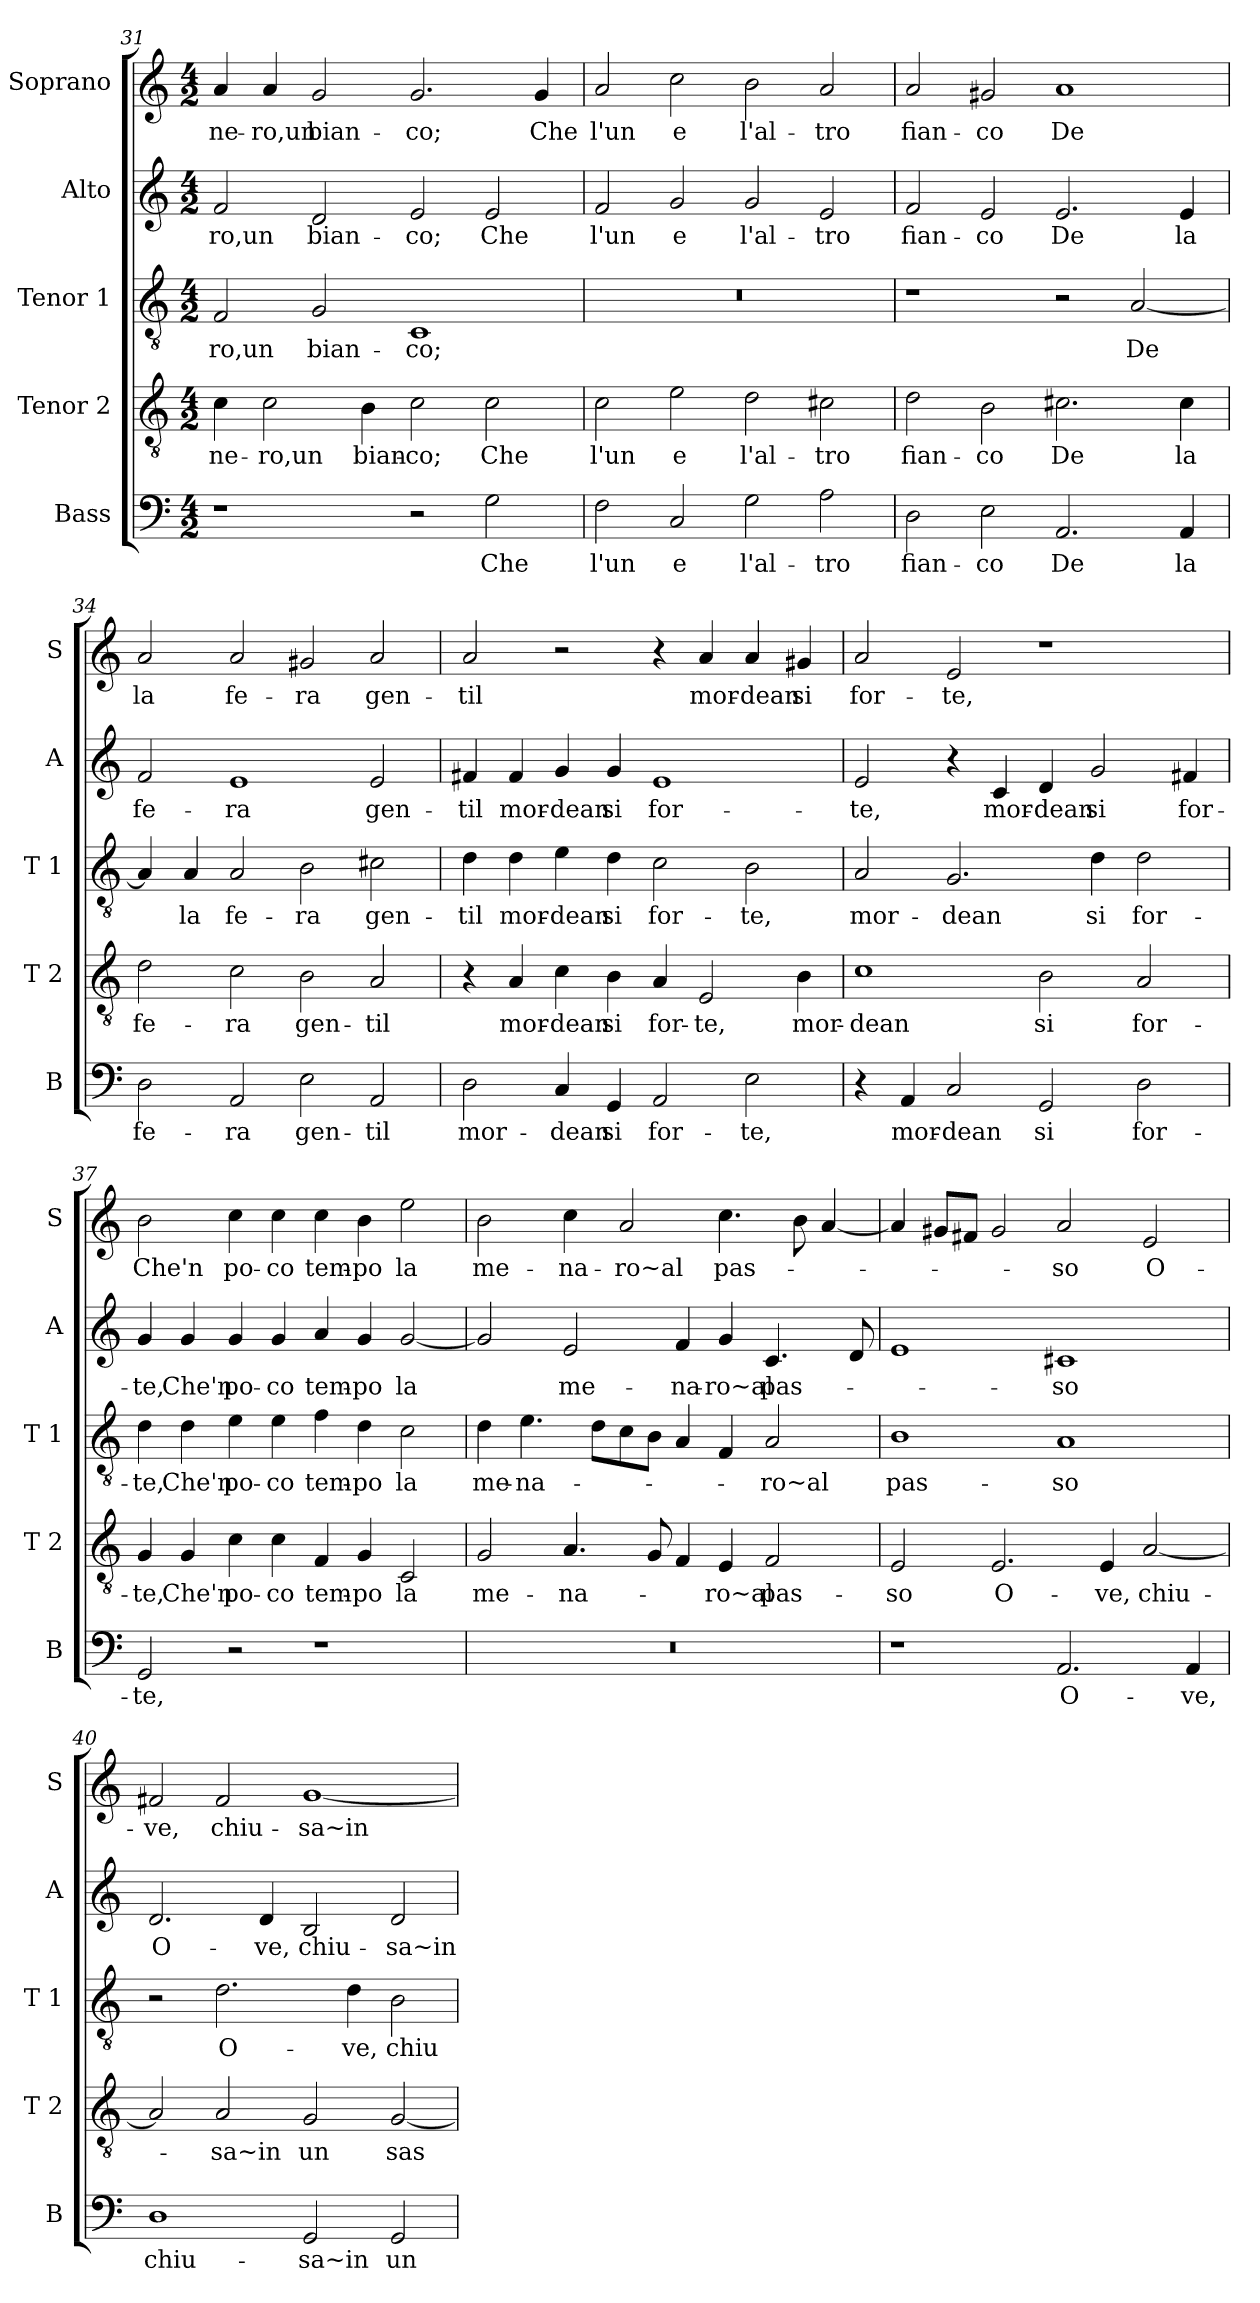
**kern	**text	**kern	**text	**kern	**text	**kern	**text	**kern	**text
*part5	*part5	*part4	*part4	*part3	*part3	*part2	*part2	*part1	*part1
*staff5	*staff5	*staff4	*staff4	*staff3	*staff3	*staff2	*staff2	*staff1	*staff1
*I"Bass	*	*I"Tenor 2	*	*I"Tenor 1	*	*I"Alto	*	*I"Soprano	*
*I'B	*	*I'T 2	*	*I'T 1	*	*I'A	*	*I'S	*
*clefF4	*	*clefGv2	*	*clefGv2	*	*clefG2	*	*clefG2	*
*k[]	*	*k[]	*	*k[]	*	*k[]	*	*k[]	*
*C:	*	*C:	*	*C:	*	*C:	*	*C:	*
*M4/2	*	*M4/2	*	*M4/2	*	*M4/2	*	*M4/2	*
=31	=31	=31	=31	=31	=31	=31	=31	=31	=31
!	!	!	!LO:LY:b	!	!LO:LY:b	!	!LO:LY:b	!	!LO:LY:b
1r	.	4c\	ne-	2F/	-ro,un	2f/	-ro,un	4a/	ne-
!	!	!	!LO:LY:b	!	!	!	!	!	!LO:LY:b
.	.	2c\	-ro,un	.	.	.	.	4a/	-ro,un
!	!	!	!	!	!LO:LY:b	!	!LO:LY:b	!	!LO:LY:b
.	.	.	.	2G/	bian-	2d/	bian-	2g/	bian-
!	!	!	!LO:LY:b	!	!	!	!	!	!
.	.	4B\	bian-	.	.	.	.	.	.
!	!	!	!LO:LY:b	!	!LO:LY:b	!	!LO:LY:b	!	!LO:LY:b
2r	.	2c\	-co;	1C	-co;	2e/	-co;	2.g/	-co;
!	!LO:LY:b	!	!LO:LY:b	!	!	!	!LO:LY:b	!	!
2G\	Che	2c\	Che	.	.	2e/	Che	.	.
!	!	!	!	!	!	!	!	!	!LO:LY:b
.	.	.	.	.	.	.	.	4g/	Che
=32	=32	=32	=32	=32	=32	=32	=32	=32	=32
!	!LO:LY:b	!	!LO:LY:b	!	!	!	!LO:LY:b	!	!LO:LY:b
2F\	l'un	2c\	l'un	0r	.	2f/	l'un	2a/	l'un
!	!LO:LY:b	!	!LO:LY:b	!	!	!	!LO:LY:b	!	!LO:LY:b
2C/	e	2e\	e	.	.	2g/	e	2cc\	e
!	!LO:LY:b	!	!LO:LY:b	!	!	!	!LO:LY:b	!	!LO:LY:b
2G\	l'al-	2d\	l'al-	.	.	2g/	l'al-	2b\	l'al-
!	!LO:LY:b	!	!LO:LY:b	!	!	!	!LO:LY:b	!	!LO:LY:b
2A\	-tro	2c#X\	-tro	.	.	2e/	-tro	2a/	-tro
!!LO:PB:g=z
=33	=33	=33	=33	=33	=33	=33	=33	=33	=33
!	!LO:LY:b	!	!LO:LY:b	!	!	!	!LO:LY:b	!	!LO:LY:b
2D\	fian-	2d\	fian-	1r	.	2f/	fian-	2a/	fian-
!	!LO:LY:b	!	!LO:LY:b	!	!	!	!LO:LY:b	!	!LO:LY:b
2E\	-co	2B\	-co	.	.	2e/	-co	2g#X/	-co
!	!LO:LY:b	!	!LO:LY:b	!	!	!	!LO:LY:b	!	!LO:LY:b
2.AA/	De	2.c#X\	De	2r	.	2.e/	De	1a	De
!	!	!	!	!	!LO:LY:b	!	!	!	!
.	.	.	.	[2A/	De	.	.	.	.
!	!LO:LY:b	!	!LO:LY:b	!	!	!	!LO:LY:b	!	!
4AA/	la	4c#\	la	.	.	4e/	la	.	.
=34	=34	=34	=34	=34	=34	=34	=34	=34	=34
!	!LO:LY:b	!	!LO:LY:b	!	!	!	!LO:LY:b	!	!LO:LY:b
2D\	fe-	2d\	fe-	4A/]	.	2f/	fe-	2a/	la
!	!	!	!	!	!LO:LY:b	!	!	!	!
.	.	.	.	4A/	la	.	.	.	.
!	!LO:LY:b	!	!LO:LY:b	!	!LO:LY:b	!	!LO:LY:b	!	!LO:LY:b
2AA/	-ra	2c\	-ra	2A/	fe-	1e	-ra	2a/	fe-
!	!LO:LY:b	!	!LO:LY:b	!	!LO:LY:b	!	!	!	!LO:LY:b
2E\	gen-	2B\	gen-	2B\	-ra	.	.	2g#X/	-ra
!	!LO:LY:b	!	!LO:LY:b	!	!LO:LY:b	!	!LO:LY:b	!	!LO:LY:b
2AA/	-til	2A/	-til	2c#X\	gen-	2e/	gen-	2a/	gen-
=35	=35	=35	=35	=35	=35	=35	=35	=35	=35
!	!LO:LY:b	!	!	!	!LO:LY:b	!	!LO:LY:b	!	!LO:LY:b
2D\	mor-	4r	.	4d\	-til	4f#X/	-til	2a/	-til
!	!	!	!LO:LY:b	!	!LO:LY:b	!	!LO:LY:b	!	!
.	.	4A/	mor-	4d\	mor-	4f#/	mor-	.	.
!	!LO:LY:b	!	!LO:LY:b	!	!LO:LY:b	!	!LO:LY:b	!	!
4C/	-dean	4c\	-dean	4e\	-dean	4g/	-dean	2r	.
!	!LO:LY:b	!	!LO:LY:b	!	!LO:LY:b	!	!LO:LY:b	!	!
4GG/	si	4B\	si	4d\	si	4g/	si	.	.
!	!LO:LY:b	!	!LO:LY:b	!	!LO:LY:b	!	!LO:LY:b	!	!
2AA/	for-	4A/	for-	2c\	for-	1e	for-	4r	.
!	!	!	!LO:LY:b	!	!	!	!	!	!LO:LY:b
.	.	2E/	-te,	.	.	.	.	4a/	mor-
!	!LO:LY:b	!	!	!	!LO:LY:b	!	!	!	!LO:LY:b
2E\	-te,	.	.	2B\	-te,	.	.	4a/	-dean
!	!	!	!LO:LY:b	!	!	!	!	!	!LO:LY:b
.	.	4B\	mor-	.	.	.	.	4g#X/	si
=36	=36	=36	=36	=36	=36	=36	=36	=36	=36
!	!	!	!LO:LY:b	!	!LO:LY:b	!	!LO:LY:b	!	!LO:LY:b
4r	.	1c	-dean	2A/	mor-	2e/	-te,	2a/	for-
!	!LO:LY:b	!	!	!	!	!	!	!	!
4AA/	mor-	.	.	.	.	.	.	.	.
!	!LO:LY:b	!	!	!	!LO:LY:b	!	!	!	!LO:LY:b
2C/	-dean	.	.	2.G/	-dean	4r	.	2e/	-te,
!	!	!	!	!	!	!	!LO:LY:b	!	!
.	.	.	.	.	.	4c/	mor-	.	.
!	!LO:LY:b	!	!LO:LY:b	!	!	!	!LO:LY:b	!	!
2GG/	si	2B\	si	.	.	4d/	-dean	1r	.
!	!	!	!	!	!LO:LY:b	!	!LO:LY:b	!	!
.	.	.	.	4d\	si	2g/	si	.	.
!	!LO:LY:b	!	!LO:LY:b	!	!LO:LY:b	!	!	!	!
2D\	for-	2A/	for-	2d\	for-	.	.	.	.
!	!	!	!	!	!	!	!LO:LY:b	!	!
.	.	.	.	.	.	4f#X/	for-	.	.
!!LO:LB:g=z
=37	=37	=37	=37	=37	=37	=37	=37	=37	=37
!	!LO:LY:b	!	!LO:LY:b	!	!LO:LY:b	!	!LO:LY:b	!	!LO:LY:b
2GG/	-te,	4G/	-te,	4d\	-te,	4g/	-te,	2b\	Che'n
!	!	!	!LO:LY:b	!	!LO:LY:b	!	!LO:LY:b	!	!
.	.	4G/	Che'n	4d\	Che'n	4g/	Che'n	.	.
!	!	!	!LO:LY:b	!	!LO:LY:b	!	!LO:LY:b	!	!LO:LY:b
2r	.	4c\	po-	4e\	po-	4g/	po-	4cc\	po-
!	!	!	!LO:LY:b	!	!LO:LY:b	!	!LO:LY:b	!	!LO:LY:b
.	.	4c\	-co	4e\	-co	4g/	-co	4cc\	-co
!	!	!	!LO:LY:b	!	!LO:LY:b	!	!LO:LY:b	!	!LO:LY:b
1r	.	4F/	tem-	4f\	tem-	4a/	tem-	4cc\	tem-
!	!	!	!LO:LY:b	!	!LO:LY:b	!	!LO:LY:b	!	!LO:LY:b
.	.	4G/	-po	4d\	-po	4g/	-po	4b\	-po
!	!	!	!LO:LY:b	!	!LO:LY:b	!	!LO:LY:b	!	!LO:LY:b
.	.	2C/	la	2c\	la	[2g/	la	2ee\	la
=38	=38	=38	=38	=38	=38	=38	=38	=38	=38
!	!	!	!LO:LY:b	!	!LO:LY:b	!	!	!	!LO:LY:b
0r	.	2G/	me-	4d\	me-	2g/]	.	2b\	me-
!	!	!	!	!	!LO:LY:b	!	!	!	!
.	.	.	.	4.e\	-na-	.	.	.	.
!	!	!	!LO:LY:b	!	!	!	!LO:LY:b	!	!LO:LY:b
.	.	4.A/	-na-	.	.	2e/	me-	4cc\	-na-
.	.	.	.	8d\L	.	.	.	.	.
!	!	!	!	!	!	!	!	!	!LO:LY:b
.	.	.	.	8c\	.	.	.	2a/	-ro~al
.	.	8G/	.	8B\J	.	.	.	.	.
!	!	!	!	!	!	!	!LO:LY:b	!	!
.	.	4F/	.	4A/	.	4f/	-na-	.	.
!	!	!	!LO:LY:b	!	!	!	!LO:LY:b	!	!LO:LY:b
.	.	4E/	-ro~al	4F/	.	4g/	-ro~al	4.cc\	pas-
!	!	!	!LO:LY:b	!	!LO:LY:b	!	!LO:LY:b	!	!
.	.	2F/	pas-	2A/	-ro~al	4.c/	pas-	.	.
.	.	.	.	.	.	.	.	8b\	.
.	.	.	.	.	.	.	.	[4a/	.
.	.	.	.	.	.	8d/	.	.	.
=39	=39	=39	=39	=39	=39	=39	=39	=39	=39
!	!	!	!LO:LY:b	!	!LO:LY:b	!	!	!	!
1r	.	2E/	-so	1B	pas-	1e	.	4a/]	.
.	.	.	.	.	.	.	.	8g#X/L	.
.	.	.	.	.	.	.	.	8f#X/J	.
!	!	!	!LO:LY:b	!	!	!	!	!	!
.	.	2.E/	O-	.	.	.	.	2g#/	.
!	!LO:LY:b	!	!	!	!LO:LY:b	!	!LO:LY:b	!	!LO:LY:b
2.AA/	O-	.	.	1A	-so	1c#X	-so	2a/	-so
!	!	!	!LO:LY:b	!	!	!	!	!	!
.	.	4E/	-ve,	.	.	.	.	.	.
!	!	!	!LO:LY:b	!	!	!	!	!	!LO:LY:b
.	.	[2A/	chiu-	.	.	.	.	2e/	O-
!	!LO:LY:b	!	!	!	!	!	!	!	!
4AA/	-ve,	.	.	.	.	.	.	.	.
=40	=40	=40	=40	=40	=40	=40	=40	=40	=40
!	!LO:LY:b	!	!	!	!	!	!LO:LY:b	!	!LO:LY:b
1D	chiu-	2A/]	.	2r	.	2.d/	O-	2f#X/	-ve,
!	!	!	!LO:LY:b	!	!LO:LY:b	!	!	!	!LO:LY:b
.	.	2A/	-sa~in	2.d\	O-	.	.	2f#/	chiu-
!	!	!	!	!	!	!	!LO:LY:b	!	!
.	.	.	.	.	.	4d/	-ve,	.	.
!	!LO:LY:b	!	!LO:LY:b	!	!	!	!LO:LY:b	!	!LO:LY:b
2GG/	-sa~in	2G/	un	.	.	2B/	chiu-	[1g	-sa~in
!	!	!	!	!	!LO:LY:b	!	!	!	!
.	.	.	.	4d\	-ve,	.	.	.	.
!	!LO:LY:b	!	!LO:LY:b	!	!LO:LY:b	!	!LO:LY:b	!	!
2GG/	un	[2G/	sas-	2B\	chiu-	2d/	-sa~in	.	.
=	=	=	=	=	=	=	=	=	=
*-	*-	*-	*-	*-	*-	*-	*-	*-	*-
